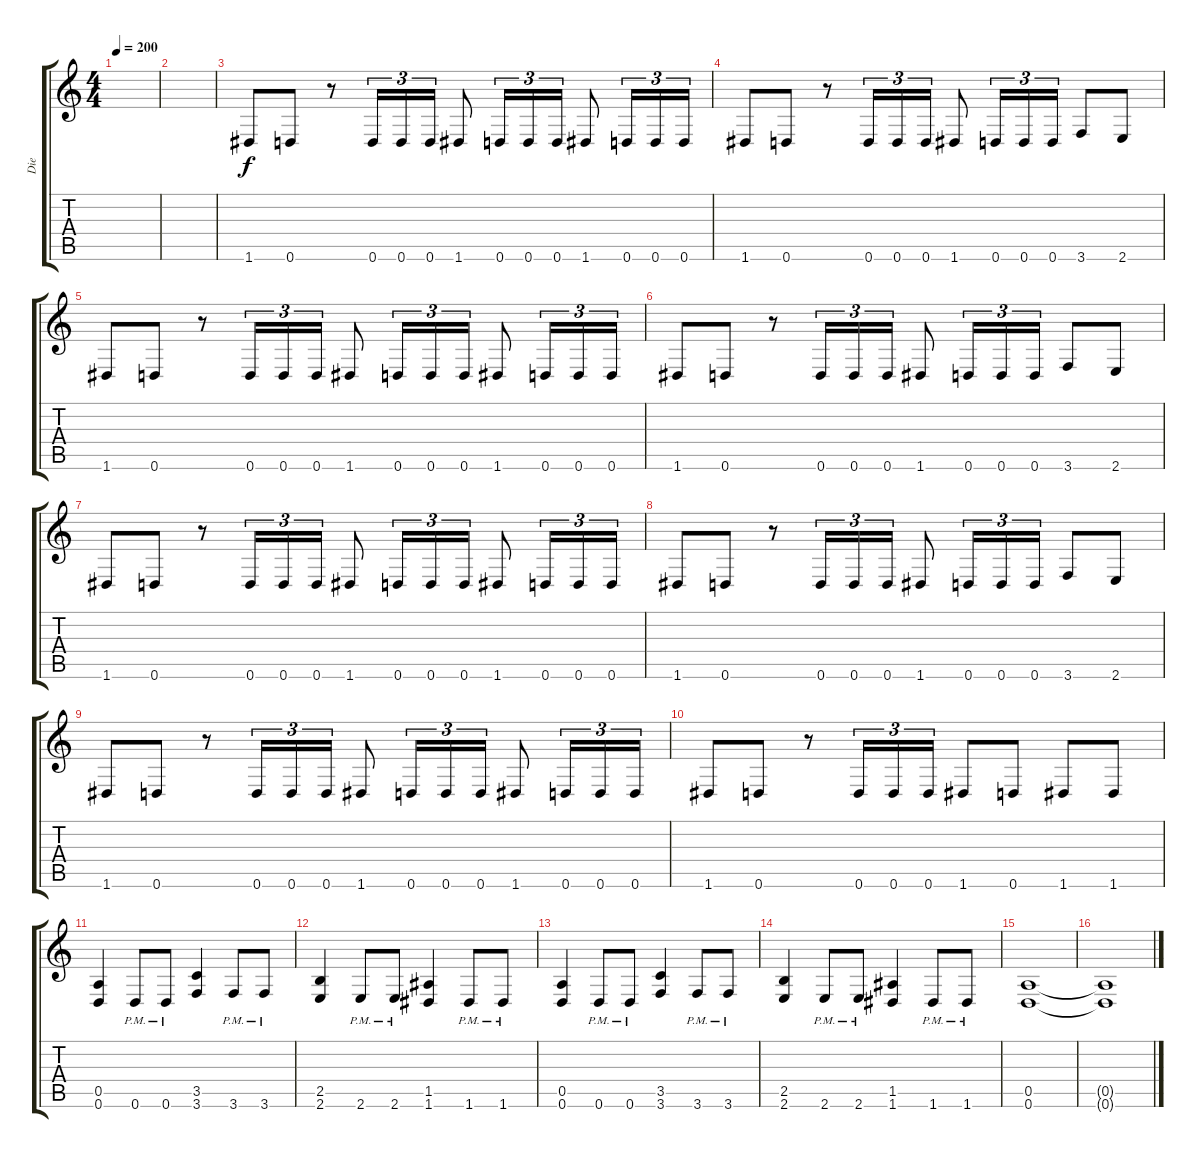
\track ("Die" "Die") {instrument distortionguitar}
\staff {score tabs}
\tuning (E4 B3 G3 D3 A2 D2) {hide}
\ts (4 4)
\tempo 200
\clef g2
\ks c
|
|
1.6.8 0.6.8 r.8 0.6.16{tu (3 2)} 0.6.16{tu (3 2)} 0.6.16{tu (3 2)} 1.6.8 0.6.16{tu (3 2)} 0.6.16{tu (3 2)} 0.6.16{tu (3 2)} 1.6.8 0.6.16{tu (3 2)} 0.6.16{tu (3 2)} 0.6.16{tu (3 2)} |
1.6.8 0.6.8 r.8 0.6.16{tu (3 2)} 0.6.16{tu (3 2)} 0.6.16{tu (3 2)} 1.6.8 0.6.16{tu (3 2)} 0.6.16{tu (3 2)} 0.6.16{tu (3 2)} 3.6.8 2.6.8 |
1.6.8 0.6.8 r.8 0.6.16{tu (3 2)} 0.6.16{tu (3 2)} 0.6.16{tu (3 2)} 1.6.8 0.6.16{tu (3 2)} 0.6.16{tu (3 2)} 0.6.16{tu (3 2)} 1.6.8 0.6.16{tu (3 2)} 0.6.16{tu (3 2)} 0.6.16{tu (3 2)} |
1.6.8 0.6.8 r.8 0.6.16{tu (3 2)} 0.6.16{tu (3 2)} 0.6.16{tu (3 2)} 1.6.8 0.6.16{tu (3 2)} 0.6.16{tu (3 2)} 0.6.16{tu (3 2)} 3.6.8 2.6.8 |
1.6.8 0.6.8 r.8 0.6.16{tu (3 2)} 0.6.16{tu (3 2)} 0.6.16{tu (3 2)} 1.6.8 0.6.16{tu (3 2)} 0.6.16{tu (3 2)} 0.6.16{tu (3 2)} 1.6.8 0.6.16{tu (3 2)} 0.6.16{tu (3 2)} 0.6.16{tu (3 2)} |
1.6.8 0.6.8 r.8 0.6.16{tu (3 2)} 0.6.16{tu (3 2)} 0.6.16{tu (3 2)} 1.6.8 0.6.16{tu (3 2)} 0.6.16{tu (3 2)} 0.6.16{tu (3 2)} 3.6.8 2.6.8 |
1.6.8 0.6.8 r.8 0.6.16{tu (3 2)} 0.6.16{tu (3 2)} 0.6.16{tu (3 2)} 1.6.8 0.6.16{tu (3 2)} 0.6.16{tu (3 2)} 0.6.16{tu (3 2)} 1.6.8 0.6.16{tu (3 2)} 0.6.16{tu (3 2)} 0.6.16{tu (3 2)} |
1.6.8 0.6.8 r.8 0.6.16{tu (3 2)} 0.6.16{tu (3 2)} 0.6.16{tu (3 2)} 1.6.8 0.6.8 1.6.8 1.6.8 |
(0.5 0.6).4 0.6{pm}.8 0.6{pm}.8 (3.5 3.6).4 3.6{pm}.8 3.6{pm}.8 |
(2.5 2.6).4 2.6{pm}.8 2.6{pm}.8 (1.5 1.6).4 1.6{pm}.8 1.6{pm}.8 |
(0.5 0.6).4 0.6{pm}.8 0.6{pm}.8 (3.5 3.6).4 3.6{pm}.8 3.6{pm}.8 |
(2.5 2.6).4 2.6{pm}.8 2.6{pm}.8 (1.5 1.6).4 1.6{pm}.8 1.6{pm}.8 |
(0.5 0.6).1 |
(0.5{t} 0.6{t}).1
